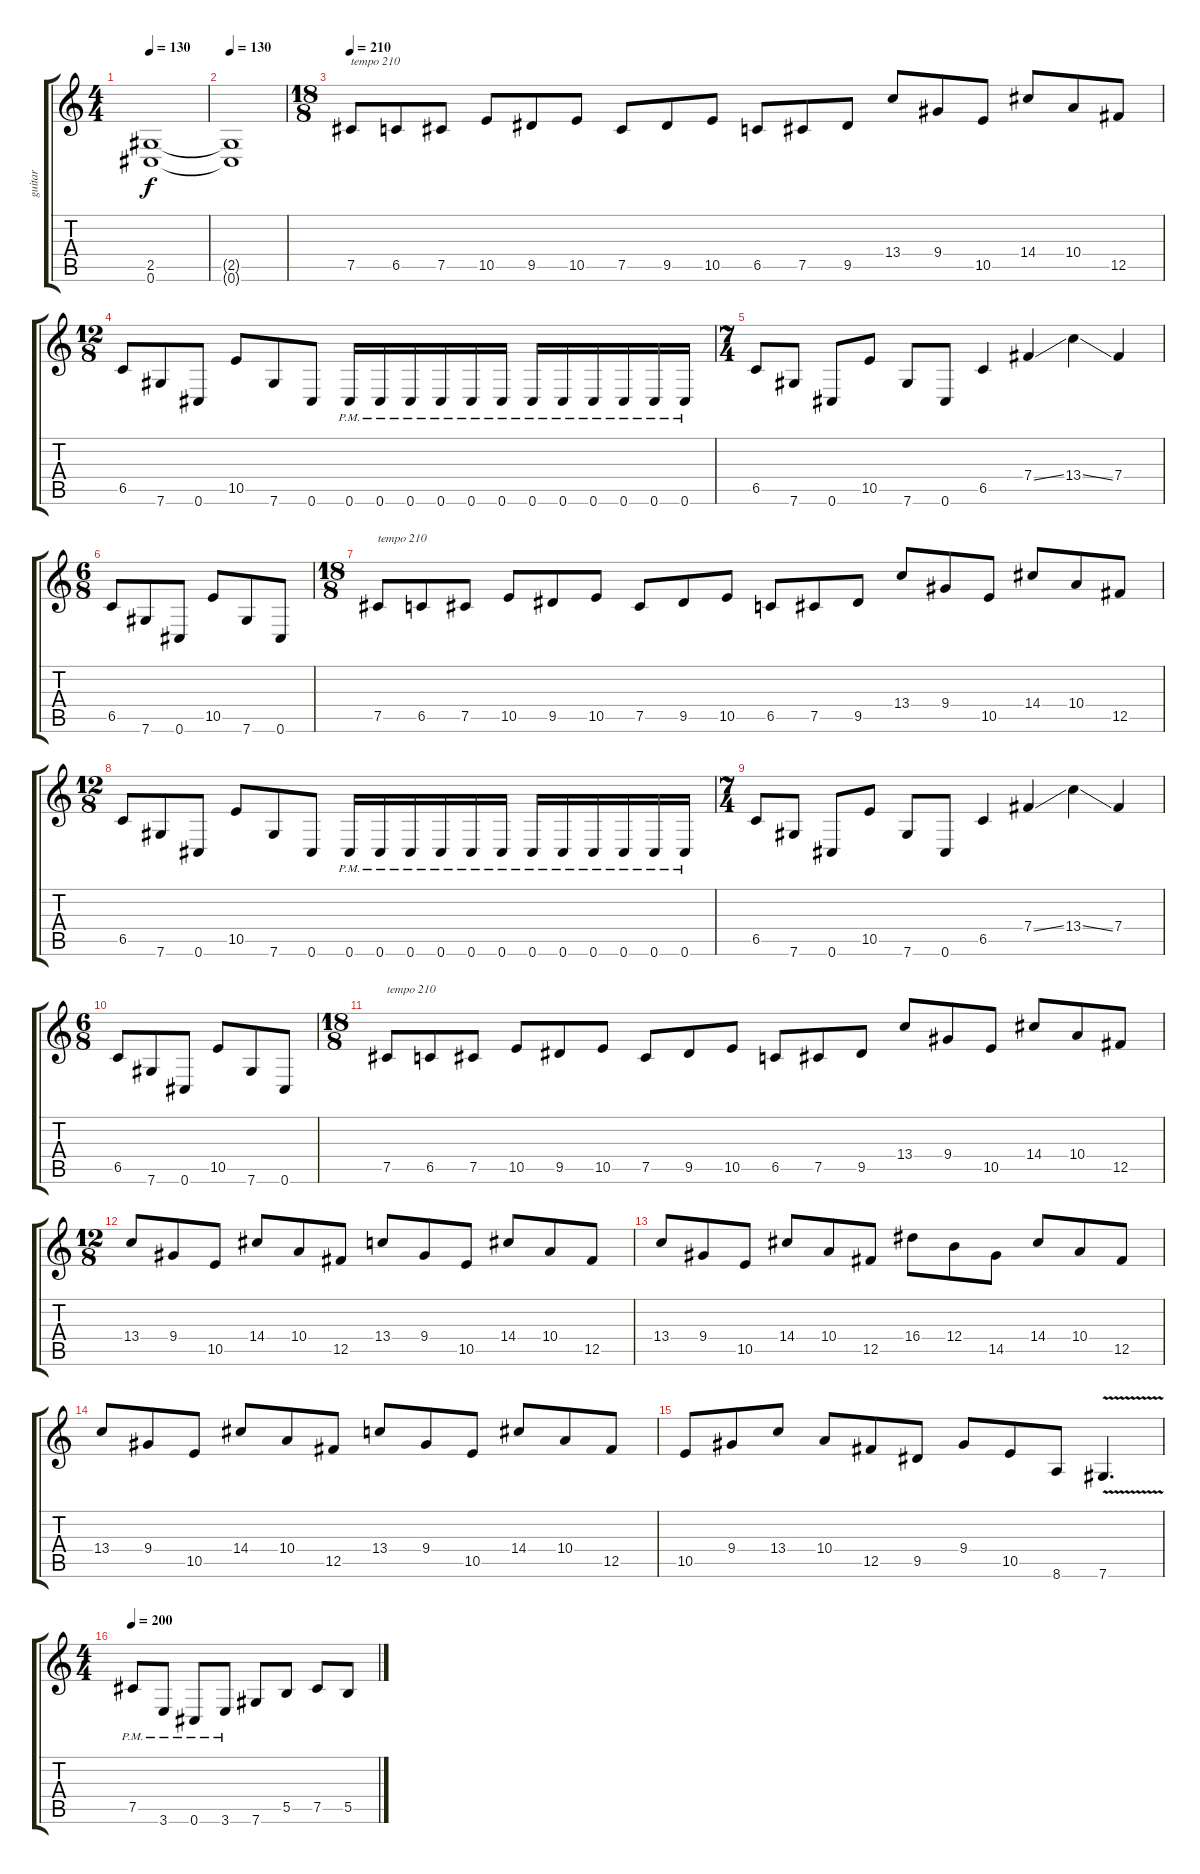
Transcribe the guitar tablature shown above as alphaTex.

\track ("guitar" "guitar") {instrument distortionguitar}
\staff {score tabs}
\tuning (Db4 Ab3 E3 B2 Gb2 Db2) {hide}
\ts (4 4)
\tempo 130
\clef g2
\ks c
(2.5{t} 0.6{t}).1{dy f} |
\tempo 130
(2.5{t} 0.6{t}).1 |
\ts (18 8)
\tempo 210
7.5.8{txt "tempo 210"} 6.5.8 7.5.8 10.5.8 9.5.8 10.5.8 7.5.8 9.5.8 10.5.8 6.5.8 7.5.8 9.5.8 13.4.8 9.4.8 10.5.8 14.4.8 10.4.8 12.5.8 |
\ts (12 8)
6.5.8 7.6.8 0.6.8 10.5.8 7.6.8 0.6.8 0.6{pm}.16 0.6{pm}.16 0.6{pm}.16 0.6{pm}.16 0.6{pm}.16 0.6{pm}.16 0.6{pm}.16 0.6{pm}.16 0.6{pm}.16 0.6{pm}.16 0.6{pm}.16 0.6{pm}.16 |
\ts (7 4)
6.5.8 7.6.8 0.6.8 10.5.8 7.6.8 0.6.8 6.5.4 7.4{ss}.4 13.4{ss}.4 7.4.4 |
\ts (6 8)
6.5.8 7.6.8 0.6.8 10.5.8 7.6.8 0.6.8 |
\ts (18 8)
7.5.8{txt "tempo 210"} 6.5.8 7.5.8 10.5.8 9.5.8 10.5.8 7.5.8 9.5.8 10.5.8 6.5.8 7.5.8 9.5.8 13.4.8 9.4.8 10.5.8 14.4.8 10.4.8 12.5.8 |
\ts (12 8)
6.5.8 7.6.8 0.6.8 10.5.8 7.6.8 0.6.8 0.6{pm}.16 0.6{pm}.16 0.6{pm}.16 0.6{pm}.16 0.6{pm}.16 0.6{pm}.16 0.6{pm}.16 0.6{pm}.16 0.6{pm}.16 0.6{pm}.16 0.6{pm}.16 0.6{pm}.16 |
\ts (7 4)
6.5.8 7.6.8 0.6.8 10.5.8 7.6.8 0.6.8 6.5.4 7.4{ss}.4 13.4{ss}.4 7.4.4 |
\ts (6 8)
6.5.8 7.6.8 0.6.8 10.5.8 7.6.8 0.6.8 |
\ts (18 8)
7.5.8{txt "tempo 210"} 6.5.8 7.5.8 10.5.8 9.5.8 10.5.8 7.5.8 9.5.8 10.5.8 6.5.8 7.5.8 9.5.8 13.4.8 9.4.8 10.5.8 14.4.8 10.4.8 12.5.8 |
\ts (12 8)
13.4.8 9.4.8 10.5.8 14.4.8 10.4.8 12.5.8 13.4.8 9.4.8 10.5.8 14.4.8 10.4.8 12.5.8 |
13.4.8 9.4.8 10.5.8 14.4.8 10.4.8 12.5.8 16.4.8 12.4.8 14.5.8 14.4.8 10.4.8 12.5.8 |
13.4.8 9.4.8 10.5.8 14.4.8 10.4.8 12.5.8 13.4.8 9.4.8 10.5.8 14.4.8 10.4.8 12.5.8 |
10.5.8 9.4.8 13.4.8 10.4.8 12.5.8 9.5.8 9.4.8 10.5.8 8.6.8 7.6{v}.4{d} |
\ts (4 4)
\tempo 200
7.5{pm}.8 3.6{pm}.8 0.6{pm}.8 3.6{pm}.8 7.6.8 5.5.8 7.5.8 5.5.8
